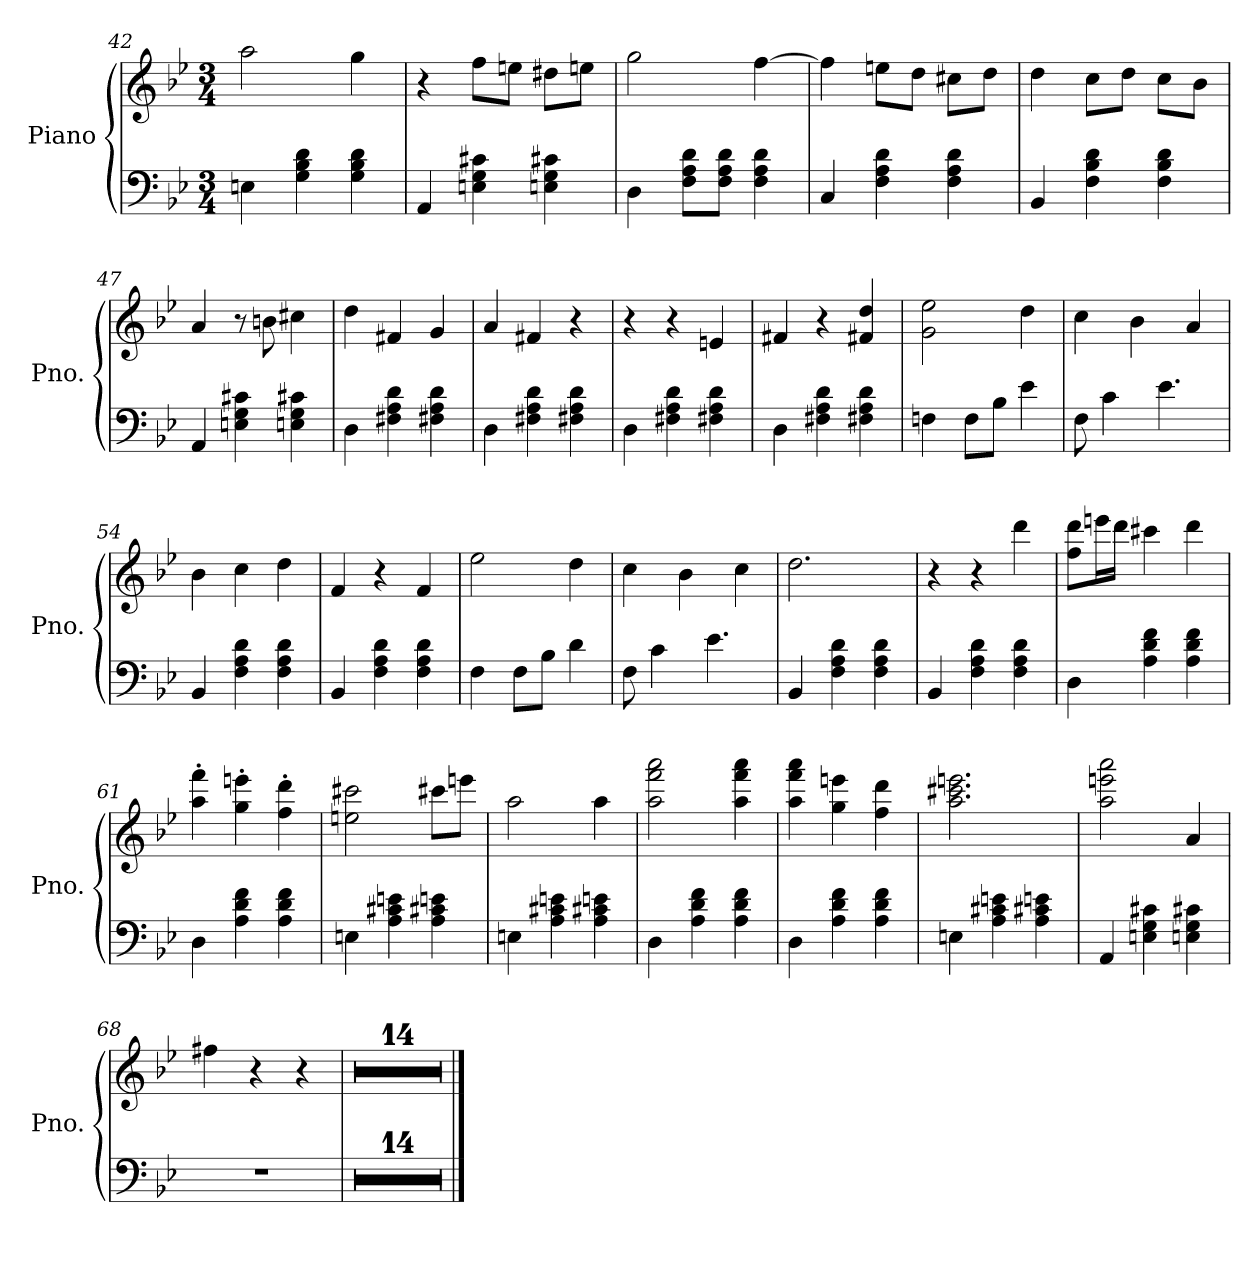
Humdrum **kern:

**kern	**kern
*part1	*part1
*staff2	*staff1
*I"Piano	*
*I'Pno.	*
*clefF4	*clefG2
*k[b-e-]	*k[b-e-]
*M3/4	*M3/4
=42	=42
4En\	2aa\
4G\ 4B-\ 4d\	.
4G\ 4B-\ 4d\	4gg\
!!LO:LB:g=z
=43	=43
4AA/	4r
4En\ 4G\ 4c#X\	8ff\L
.	8een\J
4En\ 4G\ 4c#X\	8dd#X\L
.	8een\J
=44	=44
4D\	2gg\
8F\ 8A\ 8d\L	.
8F\ 8A\ 8d\J	.
4F\ 4A\ 4d\	[4ff\
=45	=45
4C/	4ff\]
4F\ 4A\ 4d\	8een\L
.	8dd\J
4F\ 4A\ 4d\	8cc#X\L
.	8dd\J
=46	=46
4BB-/	4dd\
4F\ 4B-\ 4d\	8cc\L
.	8dd\J
4F\ 4B-\ 4d\	8cc\L
.	8b-\J
=47	=47
4AA/	4a/
4En\ 4G\ 4c#X\	8r
.	8bn\
4En\ 4G\ 4c#X\	4cc#X\
!!LO:LB:g=z
=48	=48
4D\	4dd\
4F#X\ 4A\ 4d\	4f#X/
4F#X\ 4A\ 4d\	4g/
=49	=49
4D\	4a/
4F#X\ 4A\ 4d\	4f#X/
4F#X\ 4A\ 4d\	4r
=50	=50
4D\	4r
4F#X\ 4A\ 4d\	4r
4F#X\ 4A\ 4d\	4en/
=51	=51
4D\	4f#X/
4F#X\ 4A\ 4d\	4r
4F#X\ 4A\ 4d\	4f#X/ 4dd/
=52	=52
4Fn\	2g\ 2ee-\
8F\L	.
8B-\J	.
4e-\	4dd\
=53	=53
8F\	4cc\
4c\	.
.	4b-\
4.e-\	.
.	4a/
!!LO:LB:g=z
=54	=54
4BB-/	4b-\
4F\ 4A\ 4d\	4cc\
4F\ 4A\ 4d\	4dd\
=55	=55
4BB-/	4f/
4F\ 4A\ 4d\	4r
4F\ 4A\ 4d\	4f/
=56	=56
4F\	2ee-\
8F\L	.
8B-\J	.
4d\	4dd\
=57	=57
8F\	4cc\
4c\	.
.	4b-\
4.e-\	.
.	4cc\
=58	=58
4BB-/	2.dd\
4F\ 4A\ 4d\	.
4F\ 4A\ 4d\	.
=59	=59
4BB-/	4r
4F\ 4A\ 4d\	4r
4F\ 4A\ 4d\	4ddd\
!!LO:PB:g=z
=60	=60
4D\	8ff\ 8ddd\L
.	16eeen\L
.	16ddd\JJ
4A\ 4d\ 4f\	4ccc#X\
4A\ 4d\ 4f\	4ddd\
=61	=61
4D\	4aa\' 4fff\'
4A\ 4d\ 4f\	4gg\' 4eeen\'
4A\ 4d\ 4f\	4ff\' 4ddd\'
=62	=62
4En\	2een\ 2ccc#X\
4A\ 4c#X\ 4en\	.
4A\ 4c#X\ 4en\	8ccc#X\L
.	8eeen\J
=63	=63
4En\	2aa\
4A\ 4c#X\ 4en\	.
4A\ 4c#X\ 4en\	4aa\
!!LO:LB:g=z
=64	=64
4D\	2aa\ 2fff\ 2aaa\
4A\ 4d\ 4f\	.
4A\ 4d\ 4f\	4aa\ 4fff\ 4aaa\
=65	=65
4D\	4aa\ 4fff\ 4aaa\
4A\ 4d\ 4f\	4gg\ 4eeen\
4A\ 4d\ 4f\	4ff\ 4ddd\
=66	=66
4En\	2.aa\ 2.ccc#X\ 2.eeen\
4A\ 4c#X\ 4en\	.
4A\ 4c#X\ 4en\	.
=67	=67
4AA/	2aa\ 2eeen\ 2aaa\
4En\ 4G\ 4c#X\	.
4En\ 4G\ 4c#X\	4a/
=68	=68
2.r	4ff#X\
.	4r
.	4r
=69	=69
2.r	2.r
!!LO:LB:g=z
=70	=70
2.r	2.r
=71	=71
2.r	2.r
=72	=72
2.r	2.r
=73	=73
2.r	2.r
=74	=74
2.r	2.r
=75	=75
2.r	2.r
=76	=76
2.r	2.r
=77	=77
2.r	2.r
!!LO:LB:g=z
=78	=78
2.r	2.r
=79	=79
2.r	2.r
=80	=80
2.r	2.r
=81	=81
2.r	2.r
=82	=82
2.r	2.r
==	==
*-	*-
